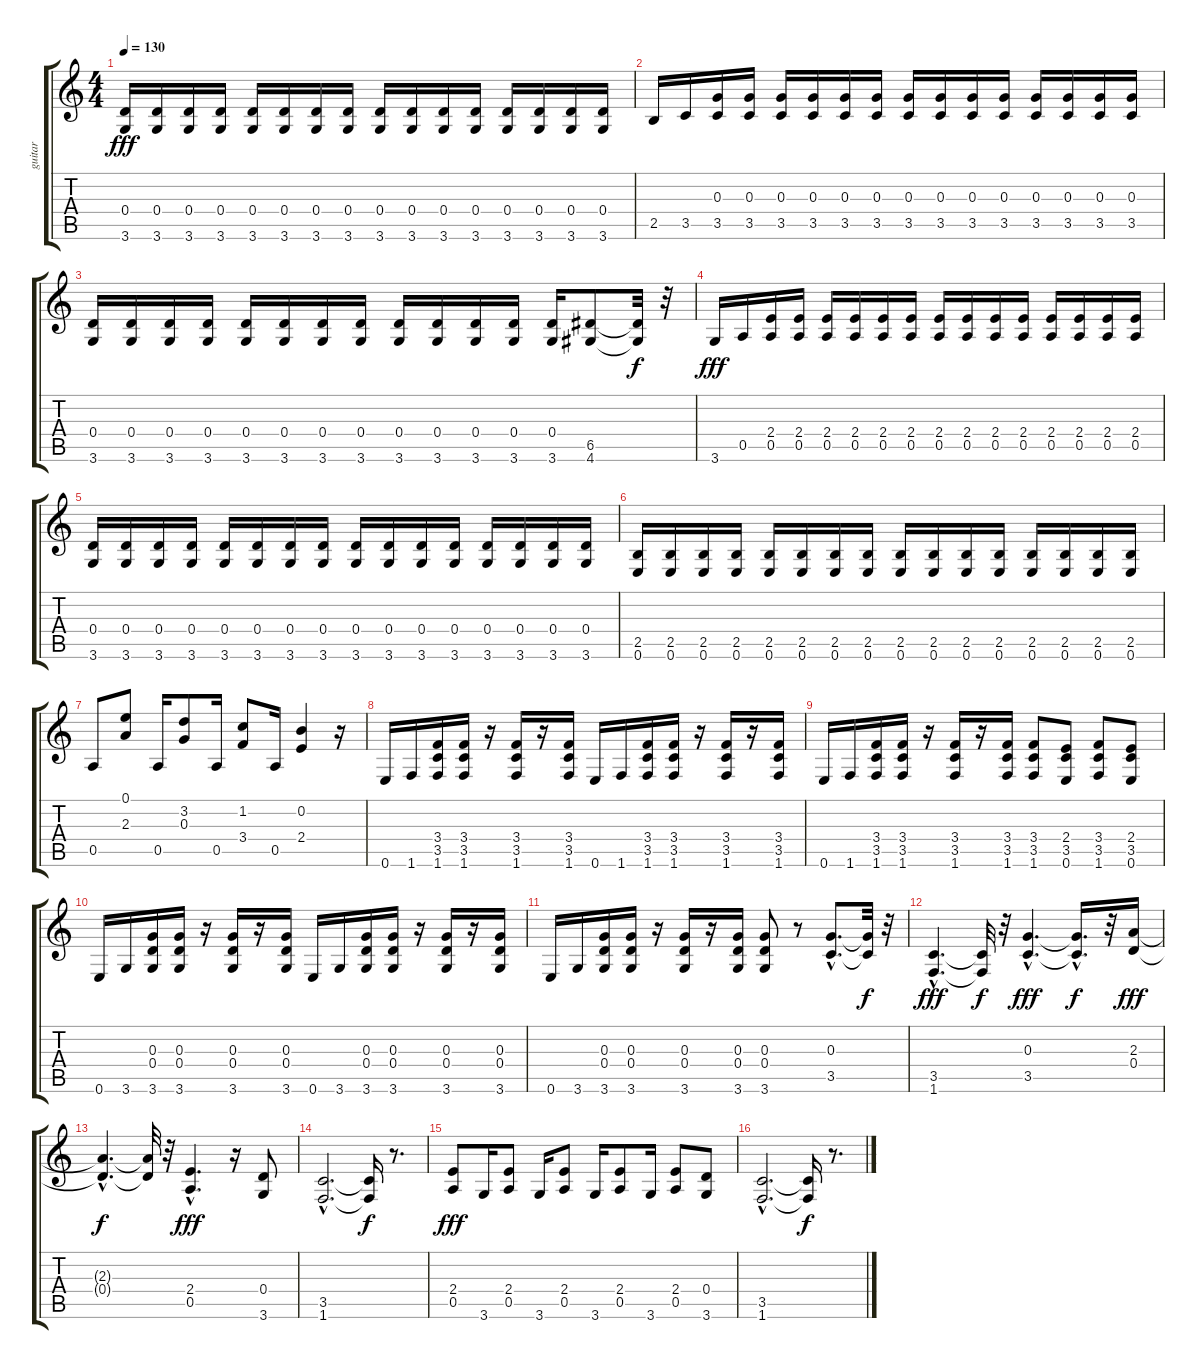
\track ("guitar" "guitar") {instrument distortionguitar}
\staff {score tabs}
\tuning (E4 B3 G3 D3 A2 E2) {hide}
\ts (4 4)
\tempo 130
\clef g2
\ks c
(0.4 3.6).16{dy fff} (0.4 3.6).16 (0.4 3.6).16 (0.4 3.6).16 (0.4 3.6).16 (0.4 3.6).16 (0.4 3.6).16 (0.4 3.6).16 (0.4 3.6).16 (0.4 3.6).16 (0.4 3.6).16 (0.4 3.6).16 (0.4 3.6).16 (0.4 3.6).16 (0.4 3.6).16 (0.4 3.6).16 |
2.5.16 3.5.16 (0.3 3.5).16 (0.3 3.5).16 (0.3 3.5).16 (0.3 3.5).16 (0.3 3.5).16 (0.3 3.5).16 (0.3 3.5).16 (0.3 3.5).16 (0.3 3.5).16 (0.3 3.5).16 (0.3 3.5).16 (0.3 3.5).16 (0.3 3.5).16 (0.3 3.5).16 |
(0.4 3.6).16 (0.4 3.6).16 (0.4 3.6).16 (0.4 3.6).16 (0.4 3.6).16 (0.4 3.6).16 (0.4 3.6).16 (0.4 3.6).16 (0.4 3.6).16 (0.4 3.6).16 (0.4 3.6).16 (0.4 3.6).16 (0.4 3.6).16 (6.5 4.6).8 (6.5{t} 4.6{t}).32{dy f} r.32 |
3.6.16{dy fff} 0.5.16 (2.4 0.5).16 (2.4 0.5).16 (2.4 0.5).16 (2.4 0.5).16 (2.4 0.5).16 (2.4 0.5).16 (2.4 0.5).16 (2.4 0.5).16 (2.4 0.5).16 (2.4 0.5).16 (2.4 0.5).16 (2.4 0.5).16 (2.4 0.5).16 (2.4 0.5).16 |
(0.4 3.6).16 (0.4 3.6).16 (0.4 3.6).16 (0.4 3.6).16 (0.4 3.6).16 (0.4 3.6).16 (0.4 3.6).16 (0.4 3.6).16 (0.4 3.6).16 (0.4 3.6).16 (0.4 3.6).16 (0.4 3.6).16 (0.4 3.6).16 (0.4 3.6).16 (0.4 3.6).16 (0.4 3.6).16 |
(2.5 0.6).16 (2.5 0.6).16 (2.5 0.6).16 (2.5 0.6).16 (2.5 0.6).16 (2.5 0.6).16 (2.5 0.6).16 (2.5 0.6).16 (2.5 0.6).16 (2.5 0.6).16 (2.5 0.6).16 (2.5 0.6).16 (2.5 0.6).16 (2.5 0.6).16 (2.5 0.6).16 (2.5 0.6).16 |
0.5.8 (0.1 2.3).8 0.5.16 (3.2 0.3).8 0.5.16 (1.2 3.4).8 0.5.16 (0.2 2.4).4 r.16 |
0.6.16 1.6.16 (3.4 3.5 1.6).16 (3.4 3.5 1.6).16 r.16 (3.4 3.5 1.6).16 r.16 (3.4 3.5 1.6).16 0.6.16 1.6.16 (3.4 3.5 1.6).16 (3.4 3.5 1.6).16 r.16 (3.4 3.5 1.6).16 r.16 (3.4 3.5 1.6).16 |
0.6.16 1.6.16 (3.4 3.5 1.6).16 (3.4 3.5 1.6).16 r.16 (3.4 3.5 1.6).16 r.16 (3.4 3.5 1.6).16 (3.4 3.5 1.6).8 (2.4 3.5 0.6).8 (3.4 3.5 1.6).8 (2.4 3.5 0.6).8 |
0.6.16 3.6.16 (0.3 0.4 3.6).16 (0.3 0.4 3.6).16 r.16 (0.3 0.4 3.6).16 r.16 (0.3 0.4 3.6).16 0.6.16 3.6.16 (0.3 0.4 3.6).16 (0.3 0.4 3.6).16 r.16 (0.3 0.4 3.6).16 r.16 (0.3 0.4 3.6).16 |
0.6.16 3.6.16 (0.3 0.4 3.6).16 (0.3 0.4 3.6).16 r.16 (0.3 0.4 3.6).16 r.16 (0.3 0.4 3.6).16 (0.3 0.4 3.6).8 r.8 (0.3{hac} 3.5{hac}).8{d} (0.3{t} 3.5{t}).32{dy f} r.32 |
(3.5{hac} 1.6{hac}).4{d dy fff} (3.5{t} 1.6{t}).32{dy f} r.32 (0.3{hac} 3.5{hac}).4{d dy fff} (0.3{hac t} 3.5{hac t}).16{d dy f} r.32 (2.3 0.4).16{dy fff} |
(2.3{hac t} 0.4{hac t}).4{d dy f} (2.3{t} 0.4{t}).32 r.32 (2.4{hac} 0.5{hac}).4{d dy fff} r.16 (0.4 3.6).8 |
(3.5{hac} 1.6{hac}).2{d} (3.5{t} 1.6{t}).16{dy f} r.8{d} |
(2.4 0.5).8{dy fff} 3.6.16 (2.4 0.5).8 3.6.16 (2.4 0.5).8 3.6.16 (2.4 0.5).8 3.6.16 (2.4 0.5).8 (0.4 3.6).8 |
(3.5{hac} 1.6{hac}).2{d} (3.5{t} 1.6{t}).16{dy f} r.8{d}
